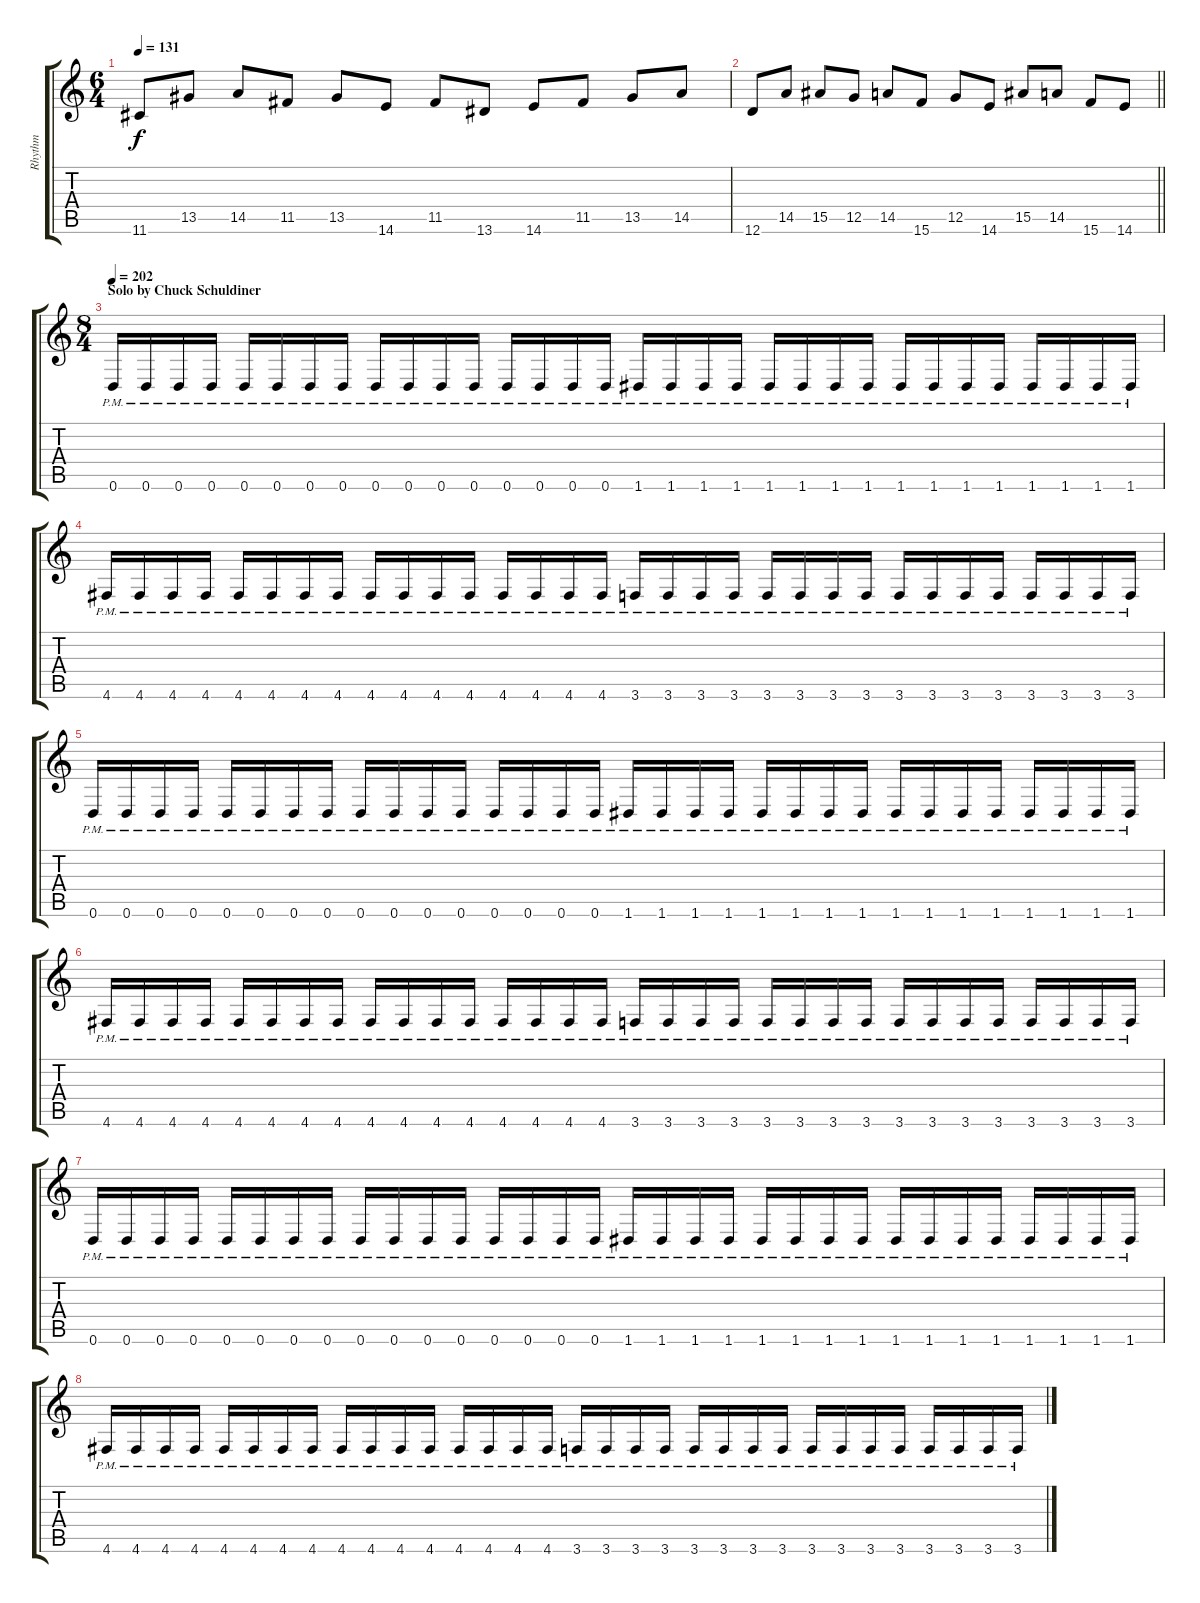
\track ("Rhythm" "Rhythm") {instrument distortionguitar}
\staff {score tabs}
\tuning (D4 A3 F3 C3 G2 D2) {hide}
\ts (6 4)
\tempo 131
\clef g2
\ks c
11.6.8{dy f} 13.5.8 14.5.8 11.5.8 13.5.8 14.6.8 11.5.8 13.6.8 14.6.8 11.5.8 13.5.8 14.5.8 |
\barLineRight lightlight
12.6.8 14.5.8 15.5.8 12.5.8 14.5.8 15.6.8 12.5.8 14.6.8 15.5.8 14.5.8 15.6.8 14.6.8 |
\ts (8 4)
\section ("" "Solo by Chuck Schuldiner")
\tempo 202
0.6{pm}.16 0.6{pm}.16 0.6{pm}.16 0.6{pm}.16 0.6{pm}.16 0.6{pm}.16 0.6{pm}.16 0.6{pm}.16 0.6{pm}.16 0.6{pm}.16 0.6{pm}.16 0.6{pm}.16 0.6{pm}.16 0.6{pm}.16 0.6{pm}.16 0.6{pm}.16 1.6{pm}.16 1.6{pm}.16 1.6{pm}.16 1.6{pm}.16 1.6{pm}.16 1.6{pm}.16 1.6{pm}.16 1.6{pm}.16 1.6{pm}.16 1.6{pm}.16 1.6{pm}.16 1.6{pm}.16 1.6{pm}.16 1.6{pm}.16 1.6{pm}.16 1.6{pm}.16 |
4.6{pm}.16 4.6{pm}.16 4.6{pm}.16 4.6{pm}.16 4.6{pm}.16 4.6{pm}.16 4.6{pm}.16 4.6{pm}.16 4.6{pm}.16 4.6{pm}.16 4.6{pm}.16 4.6{pm}.16 4.6{pm}.16 4.6{pm}.16 4.6{pm}.16 4.6{pm}.16 3.6{pm}.16 3.6{pm}.16 3.6{pm}.16 3.6{pm}.16 3.6{pm}.16 3.6{pm}.16 3.6{pm}.16 3.6{pm}.16 3.6{pm}.16 3.6{pm}.16 3.6{pm}.16 3.6{pm}.16 3.6{pm}.16 3.6{pm}.16 3.6{pm}.16 3.6{pm}.16 |
0.6{pm}.16 0.6{pm}.16 0.6{pm}.16 0.6{pm}.16 0.6{pm}.16 0.6{pm}.16 0.6{pm}.16 0.6{pm}.16 0.6{pm}.16 0.6{pm}.16 0.6{pm}.16 0.6{pm}.16 0.6{pm}.16 0.6{pm}.16 0.6{pm}.16 0.6{pm}.16 1.6{pm}.16 1.6{pm}.16 1.6{pm}.16 1.6{pm}.16 1.6{pm}.16 1.6{pm}.16 1.6{pm}.16 1.6{pm}.16 1.6{pm}.16 1.6{pm}.16 1.6{pm}.16 1.6{pm}.16 1.6{pm}.16 1.6{pm}.16 1.6{pm}.16 1.6{pm}.16 |
4.6{pm}.16 4.6{pm}.16 4.6{pm}.16 4.6{pm}.16 4.6{pm}.16 4.6{pm}.16 4.6{pm}.16 4.6{pm}.16 4.6{pm}.16 4.6{pm}.16 4.6{pm}.16 4.6{pm}.16 4.6{pm}.16 4.6{pm}.16 4.6{pm}.16 4.6{pm}.16 3.6{pm}.16 3.6{pm}.16 3.6{pm}.16 3.6{pm}.16 3.6{pm}.16 3.6{pm}.16 3.6{pm}.16 3.6{pm}.16 3.6{pm}.16 3.6{pm}.16 3.6{pm}.16 3.6{pm}.16 3.6{pm}.16 3.6{pm}.16 3.6{pm}.16 3.6{pm}.16 |
0.6{pm}.16 0.6{pm}.16 0.6{pm}.16 0.6{pm}.16 0.6{pm}.16 0.6{pm}.16 0.6{pm}.16 0.6{pm}.16 0.6{pm}.16 0.6{pm}.16 0.6{pm}.16 0.6{pm}.16 0.6{pm}.16 0.6{pm}.16 0.6{pm}.16 0.6{pm}.16 1.6{pm}.16 1.6{pm}.16 1.6{pm}.16 1.6{pm}.16 1.6{pm}.16 1.6{pm}.16 1.6{pm}.16 1.6{pm}.16 1.6{pm}.16 1.6{pm}.16 1.6{pm}.16 1.6{pm}.16 1.6{pm}.16 1.6{pm}.16 1.6{pm}.16 1.6{pm}.16 |
4.6{pm}.16 4.6{pm}.16 4.6{pm}.16 4.6{pm}.16 4.6{pm}.16 4.6{pm}.16 4.6{pm}.16 4.6{pm}.16 4.6{pm}.16 4.6{pm}.16 4.6{pm}.16 4.6{pm}.16 4.6{pm}.16 4.6{pm}.16 4.6{pm}.16 4.6{pm}.16 3.6{pm}.16 3.6{pm}.16 3.6{pm}.16 3.6{pm}.16 3.6{pm}.16 3.6{pm}.16 3.6{pm}.16 3.6{pm}.16 3.6{pm}.16 3.6{pm}.16 3.6{pm}.16 3.6{pm}.16 3.6{pm}.16 3.6{pm}.16 3.6{pm}.16 3.6{pm}.16
